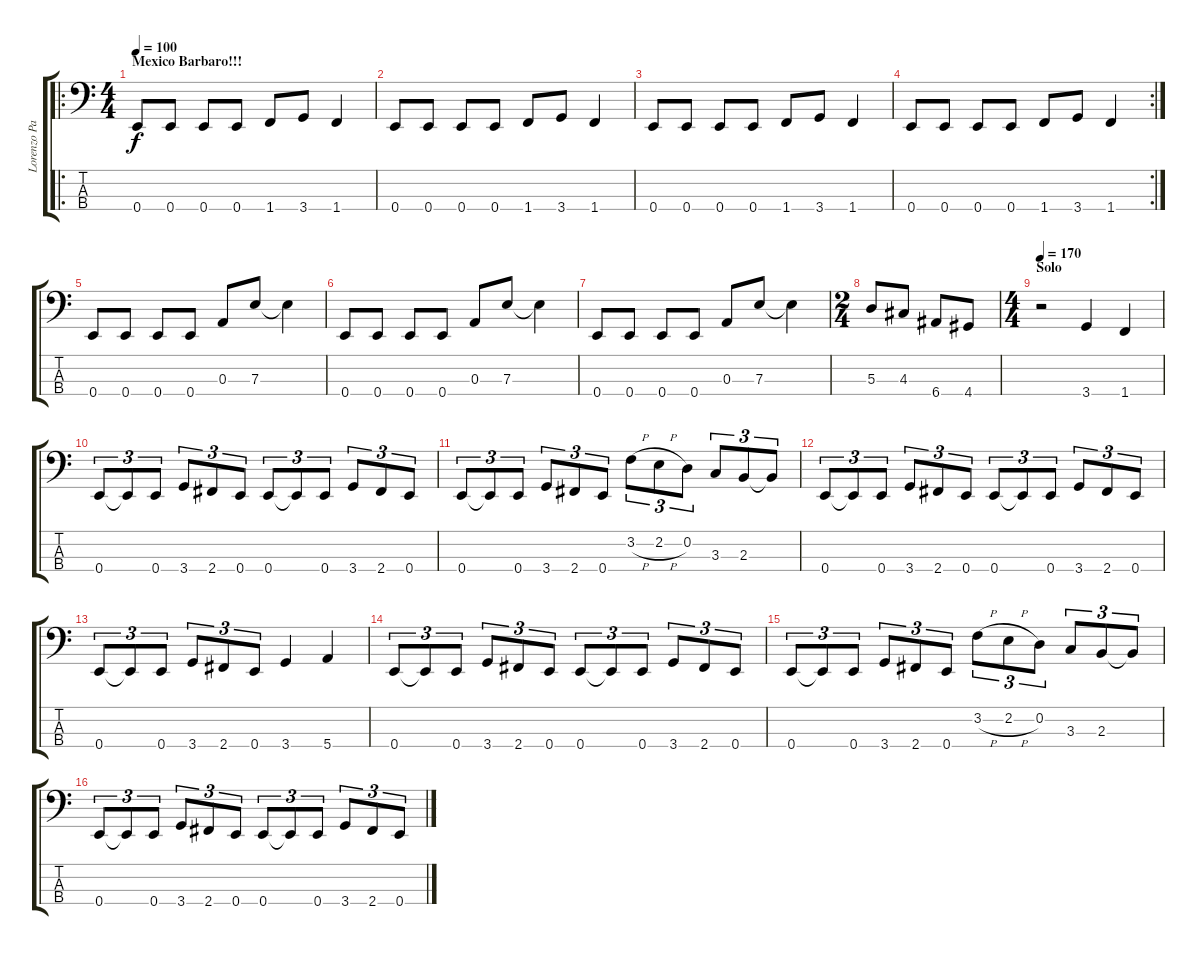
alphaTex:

\track ("Lorenzo Partida" "Lorenzo Pa") {instrument electricbasspick}
\staff {score tabs}
\tuning (G2 D2 A1 E1) {hide}
\ro
\ts (4 4)
\section ("" "Mexico Barbaro!!!")
\tempo 100
\clef f4
\ks c
0.4.8{dy f} 0.4.8 0.4.8 0.4.8 1.4.8 3.4.8 1.4.4 |
0.4.8 0.4.8 0.4.8 0.4.8 1.4.8 3.4.8 1.4.4 |
0.4.8 0.4.8 0.4.8 0.4.8 1.4.8 3.4.8 1.4.4 |
\rc 2
0.4.8 0.4.8 0.4.8 0.4.8 1.4.8 3.4.8 1.4.4 |
0.4.8 0.4.8 0.4.8 0.4.8 0.3.8 7.3.8 7.3{t}.4 |
0.4.8 0.4.8 0.4.8 0.4.8 0.3.8 7.3.8 7.3{t}.4 |
0.4.8 0.4.8 0.4.8 0.4.8 0.3.8 7.3.8 7.3{t}.4 |
\ts (2 4)
5.3.8 4.3.8 6.4.8 4.4.8 |
\ts (4 4)
\section ("" "Solo")
\tempo 170
r.2 3.4.4 1.4.4 |
0.4.8{tu (3 2)} 0.4{t}.8{tu (3 2)} 0.4.8{tu (3 2)} 3.4.8{tu (3 2)} 2.4.8{tu (3 2)} 0.4.8{tu (3 2)} 0.4.8{tu (3 2)} 0.4{t}.8{tu (3 2)} 0.4.8{tu (3 2)} 3.4.8{tu (3 2)} 2.4.8{tu (3 2)} 0.4.8{tu (3 2)} |
0.4.8{tu (3 2)} 0.4{t}.8{tu (3 2)} 0.4.8{tu (3 2)} 3.4.8{tu (3 2)} 2.4.8{tu (3 2)} 0.4.8{tu (3 2)} 3.2{h}.8{tu (3 2)} 2.2{h}.8{tu (3 2)} 0.2.8{tu (3 2)} 3.3.8{tu (3 2)} 2.3.8{tu (3 2)} 2.3{t}.8{tu (3 2)} |
0.4.8{tu (3 2)} 0.4{t}.8{tu (3 2)} 0.4.8{tu (3 2)} 3.4.8{tu (3 2)} 2.4.8{tu (3 2)} 0.4.8{tu (3 2)} 0.4.8{tu (3 2)} 0.4{t}.8{tu (3 2)} 0.4.8{tu (3 2)} 3.4.8{tu (3 2)} 2.4.8{tu (3 2)} 0.4.8{tu (3 2)} |
0.4.8{tu (3 2)} 0.4{t}.8{tu (3 2)} 0.4.8{tu (3 2)} 3.4.8{tu (3 2)} 2.4.8{tu (3 2)} 0.4.8{tu (3 2)} 3.4.4 5.4.4 |
0.4.8{tu (3 2)} 0.4{t}.8{tu (3 2)} 0.4.8{tu (3 2)} 3.4.8{tu (3 2)} 2.4.8{tu (3 2)} 0.4.8{tu (3 2)} 0.4.8{tu (3 2)} 0.4{t}.8{tu (3 2)} 0.4.8{tu (3 2)} 3.4.8{tu (3 2)} 2.4.8{tu (3 2)} 0.4.8{tu (3 2)} |
0.4.8{tu (3 2)} 0.4{t}.8{tu (3 2)} 0.4.8{tu (3 2)} 3.4.8{tu (3 2)} 2.4.8{tu (3 2)} 0.4.8{tu (3 2)} 3.2{h}.8{tu (3 2)} 2.2{h}.8{tu (3 2)} 0.2.8{tu (3 2)} 3.3.8{tu (3 2)} 2.3.8{tu (3 2)} 2.3{t}.8{tu (3 2)} |
0.4.8{tu (3 2)} 0.4{t}.8{tu (3 2)} 0.4.8{tu (3 2)} 3.4.8{tu (3 2)} 2.4.8{tu (3 2)} 0.4.8{tu (3 2)} 0.4.8{tu (3 2)} 0.4{t}.8{tu (3 2)} 0.4.8{tu (3 2)} 3.4.8{tu (3 2)} 2.4.8{tu (3 2)} 0.4.8{tu (3 2)}
